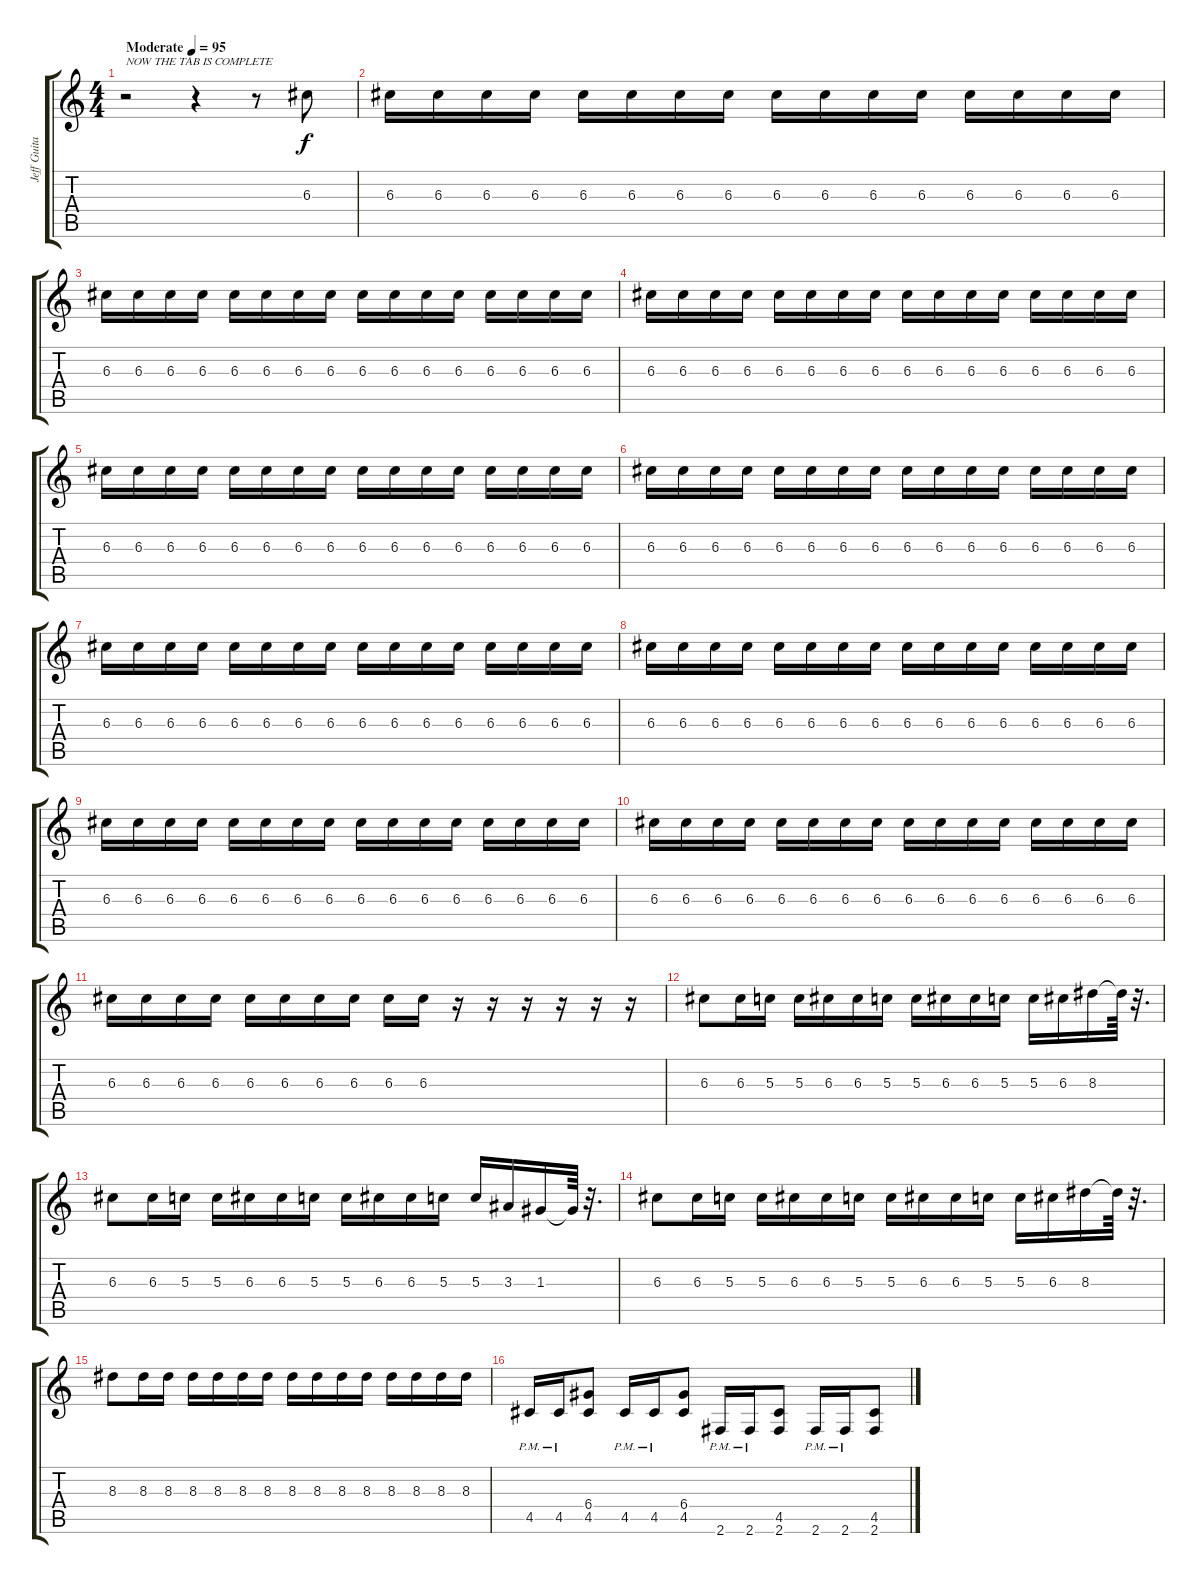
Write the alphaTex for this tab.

\track ("Jeff Guitarra 1" "Jeff Guita") {instrument overdrivenguitar}
\staff {score tabs}
\tuning (E4 B3 G3 D3 A2 E2) {hide}
\ts (4 4)
\tempo (95 "Moderate")
\clef g2
\ks c
r.2{txt "NOW THE TAB IS COMPLETE" dy f instrument overdrivenguitar} r.4 r.8 6.3.8 |
6.3.16 6.3.16 6.3.16 6.3.16 6.3.16 6.3.16 6.3.16 6.3.16 6.3.16 6.3.16 6.3.16 6.3.16 6.3.16 6.3.16 6.3.16 6.3.16 |
6.3.16 6.3.16 6.3.16 6.3.16 6.3.16 6.3.16 6.3.16 6.3.16 6.3.16 6.3.16 6.3.16 6.3.16 6.3.16 6.3.16 6.3.16 6.3.16 |
6.3.16 6.3.16 6.3.16 6.3.16 6.3.16 6.3.16 6.3.16 6.3.16 6.3.16 6.3.16 6.3.16 6.3.16 6.3.16 6.3.16 6.3.16 6.3.16 |
6.3.16 6.3.16 6.3.16 6.3.16 6.3.16 6.3.16 6.3.16 6.3.16 6.3.16 6.3.16 6.3.16 6.3.16 6.3.16 6.3.16 6.3.16 6.3.16 |
6.3.16 6.3.16 6.3.16 6.3.16 6.3.16 6.3.16 6.3.16 6.3.16 6.3.16 6.3.16 6.3.16 6.3.16 6.3.16 6.3.16 6.3.16 6.3.16 |
6.3.16 6.3.16 6.3.16 6.3.16 6.3.16 6.3.16 6.3.16 6.3.16 6.3.16 6.3.16 6.3.16 6.3.16 6.3.16 6.3.16 6.3.16 6.3.16 |
6.3.16 6.3.16 6.3.16 6.3.16 6.3.16 6.3.16 6.3.16 6.3.16 6.3.16 6.3.16 6.3.16 6.3.16 6.3.16 6.3.16 6.3.16 6.3.16 |
6.3.16 6.3.16 6.3.16 6.3.16 6.3.16 6.3.16 6.3.16 6.3.16 6.3.16 6.3.16 6.3.16 6.3.16 6.3.16 6.3.16 6.3.16 6.3.16 |
6.3.16 6.3.16 6.3.16 6.3.16 6.3.16 6.3.16 6.3.16 6.3.16 6.3.16 6.3.16 6.3.16 6.3.16 6.3.16 6.3.16 6.3.16 6.3.16 |
6.3.16 6.3.16 6.3.16 6.3.16 6.3.16 6.3.16 6.3.16 6.3.16 6.3.16 6.3.16 r.16 r.16 r.16 r.16 r.16 r.16 |
6.3.8 6.3.16 5.3.16 5.3.16 6.3.16 6.3.16 5.3.16 5.3.16 6.3.16 6.3.16 5.3.16 5.3.16 6.3.16 8.3.16 8.3{t}.64 r.32{d} |
6.3.8 6.3.16 5.3.16 5.3.16 6.3.16 6.3.16 5.3.16 5.3.16 6.3.16 6.3.16 5.3.16 5.3.16 3.3.16 1.3.16 1.3{t}.64 r.32{d} |
6.3.8 6.3.16 5.3.16 5.3.16 6.3.16 6.3.16 5.3.16 5.3.16 6.3.16 6.3.16 5.3.16 5.3.16 6.3.16 8.3.16 8.3{t}.64 r.32{d} |
8.3.8 8.3.16 8.3.16 8.3.16 8.3.16 8.3.16 8.3.16 8.3.16 8.3.16 8.3.16 8.3.16 8.3.16 8.3.16 8.3.16 8.3.16 |
4.5{pm}.16 4.5{pm}.16 (6.4 4.5).8 4.5{pm}.16 4.5{pm}.16 (6.4 4.5).8 2.6{pm}.16 2.6{pm}.16 (4.5 2.6).8 2.6{pm}.16 2.6{pm}.16 (4.5 2.6).8
